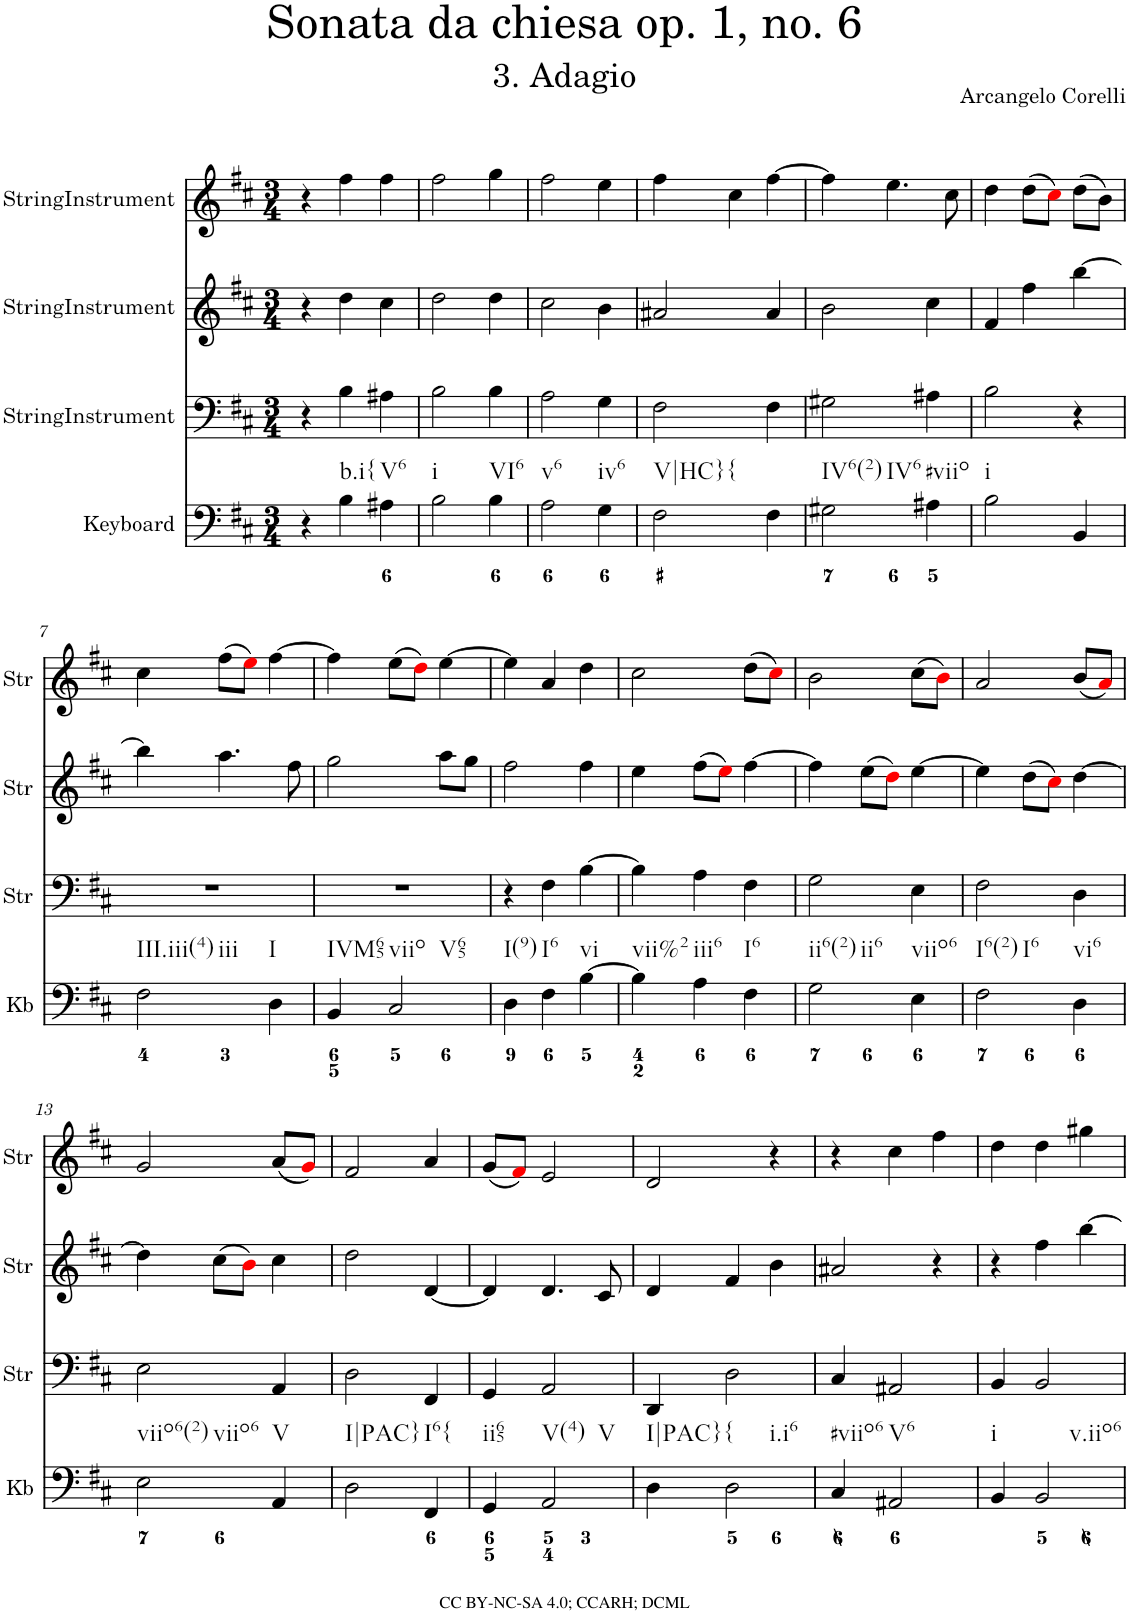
**kern	**kern	**kern	**kern
*part4	*part3	*part2	*part1
*staff4	*staff3	*staff2	*staff1
*I"Keyboard	*I"StringInstrument	*I"StringInstrument	*I"StringInstrument
*I'Kb	*I'Str	*I'Str	*I'Str
*clefF4	*clefF4	*clefG2	*clefG2
*k[f#c#]	*k[f#c#]	*k[f#c#]	*k[f#c#]
*M3/4	*M3/4	*M3/4	*M3/4
=1	=1	=1	=1
4r	4r	4r	4r
!LO:TX:b:t=b.i{	!	!	!
4B\	4B\	4dd\	4ff#\
!LO:TX:b:t=V6	!	!	!
4A#X\	4A#X\	4cc#\	4ff#\
=2	=2	=2	=2
!LO:TX:b:t=i	!	!	!
2B\	2B\	2dd\	2ff#\
!LO:TX:b:t=VI6	!	!	!
4B\	4B\	4dd\	4gg\
=3	=3	=3	=3
!LO:TX:b:t=v6	!	!	!
2A\	2A\	2cc#\	2ff#\
!LO:TX:b:t=iv6	!	!	!
4G\	4G\	4b\	4ee\
=4	=4	=4	=4
!LO:TX:b:t=V|HC}	!	!	!
!LO:TX:b:t={	!	!	!
2F#\	2F#\	2a#X/	4ff#\
.	.	.	4cc#\
4F#\	4F#\	4a#/	[4ff#\
=5	=5	=5	=5
!LO:TX:b:t=IV6(2)	!	!	!
!LO:TX:b:t=IV6	!	!	!
2G#X\	2G#X\	2b\	4ff#\]
.	.	.	4.ee\
!LO:TX:b:t=#viio	!	!	!
4A#X\	4A#X\	4cc#\	.
.	.	.	8cc#\
=6	=6	=6	=6
!LO:TX:b:t=i	!	!	!
2B\	2B\	4f#/	4dd\
.	.	4ff#\	(8dd\L
.	.	.	8cc#i\J)
4BB/	4r	[4bb\	(8dd\L
.	.	.	8b\J)
!!LO:LB:g=z
=7	=7	=7	=7
!LO:TX:b:t=III.iii(4)	!	!	!
!LO:TX:b:t=iii	!	!	!
2F#\	2.r	4bb\]	4cc#\
.	.	4.aa\	(8ff#\L
.	.	.	8eei\J)
!LO:TX:b:t=I	!	!	!
4D\	.	.	[4ff#\
.	.	8ff#\	.
=8	=8	=8	=8
!LO:TX:b:t=IVM65	!	!	!
4BB/	2.r	2gg\	4ff#\]
!LO:TX:b:t=viio	!	!	!
!LO:TX:b:t=V65	!	!	!
2C#/	.	.	(8ee\L
.	.	.	8ddi\J)
.	.	8aa\L	[4ee\
.	.	8gg\J	.
=9	=9	=9	=9
!LO:TX:b:t=I(9)	!	!	!
4D\	4r	2ff#\	4ee\]
!LO:TX:b:t=I6	!	!	!
4F#\	4F#\	.	4a/
!LO:TX:b:t=vi	!	!	!
[4B\	[4B\	4ff#\	4dd\
=10	=10	=10	=10
!LO:TX:b:t=vii%2	!	!	!
4B\]	4B\]	4ee\	2cc#\
!LO:TX:b:t=iii6	!	!	!
4A\	4A\	(8ff#\L	.
.	.	8eei\J)	.
!LO:TX:b:t=I6	!	!	!
4F#\	4F#\	[4ff#\	(8dd\L
.	.	.	8cc#i\J)
=11	=11	=11	=11
!LO:TX:b:t=ii6(2)	!	!	!
!LO:TX:b:t=ii6	!	!	!
2G\	2G\	4ff#\]	2b\
.	.	(8ee\L	.
.	.	8ddi\J)	.
!LO:TX:b:t=viio6	!	!	!
4E\	4E\	[4ee\	(8cc#\L
.	.	.	8bi\J)
=12	=12	=12	=12
!LO:TX:b:t=I6(2)	!	!	!
!LO:TX:b:t=I6	!	!	!
2F#\	2F#\	4ee\]	2a/
.	.	(8dd\L	.
.	.	8cc#i\J)	.
!LO:TX:b:t=vi6	!	!	!
4D\	4D\	[4dd\	(8b/L
.	.	.	8ai/J)
!!LO:LB:g=z
=13	=13	=13	=13
!LO:TX:b:t=viio6(2)	!	!	!
!LO:TX:b:t=viio6	!	!	!
2E\	2E\	4dd\]	2g/
.	.	(8cc#\L	.
.	.	8bi\J)	.
!LO:TX:b:t=V	!	!	!
4AA/	4AA/	4cc#\	(8a/L
.	.	.	8gi/J)
=14	=14	=14	=14
!LO:TX:b:t=I|PAC}	!	!	!
2D\	2D\	2dd\	2f#/
!LO:TX:b:t=I6{	!	!	!
4FF#/	4FF#/	[4d/	4a/
=15	=15	=15	=15
!LO:TX:b:t=ii65	!	!	!
4GG/	4GG/	4d/]	(8g/L
.	.	.	8f#i/J)
!LO:TX:b:t=V(4)	!	!	!
!LO:TX:b:t=V	!	!	!
2AA/	2AA/	4.d/	2e/
.	.	8c#/	.
=16	=16	=16	=16
!LO:TX:b:t=I|PAC}	!	!	!
4D\	4DD/	4d/	2d/
!LO:TX:b:t={	!	!	!
!LO:TX:b:t=i.i6	!	!	!
2D\	2D\	4f#/	.
.	.	4b\	4r
=17	=17	=17	=17
!LO:TX:b:t=#viio6	!	!	!
4C#/	4C#/	2a#X/	4r
!LO:TX:b:t=V6	!	!	!
2AA#X/	2AA#X/	.	4cc#\
.	.	4r	4ff#\
=18	=18	=18	=18
!LO:TX:b:t=i	!	!	!
4BB/	4BB/	4r	4dd\
!LO:TX:b:t=v.iio6	!	!	!
2BB/	2BB/	4ff#\	4dd\
.	.	[4bb\	4gg#X\
=	=	=	=
*-	*-	*-	*-
